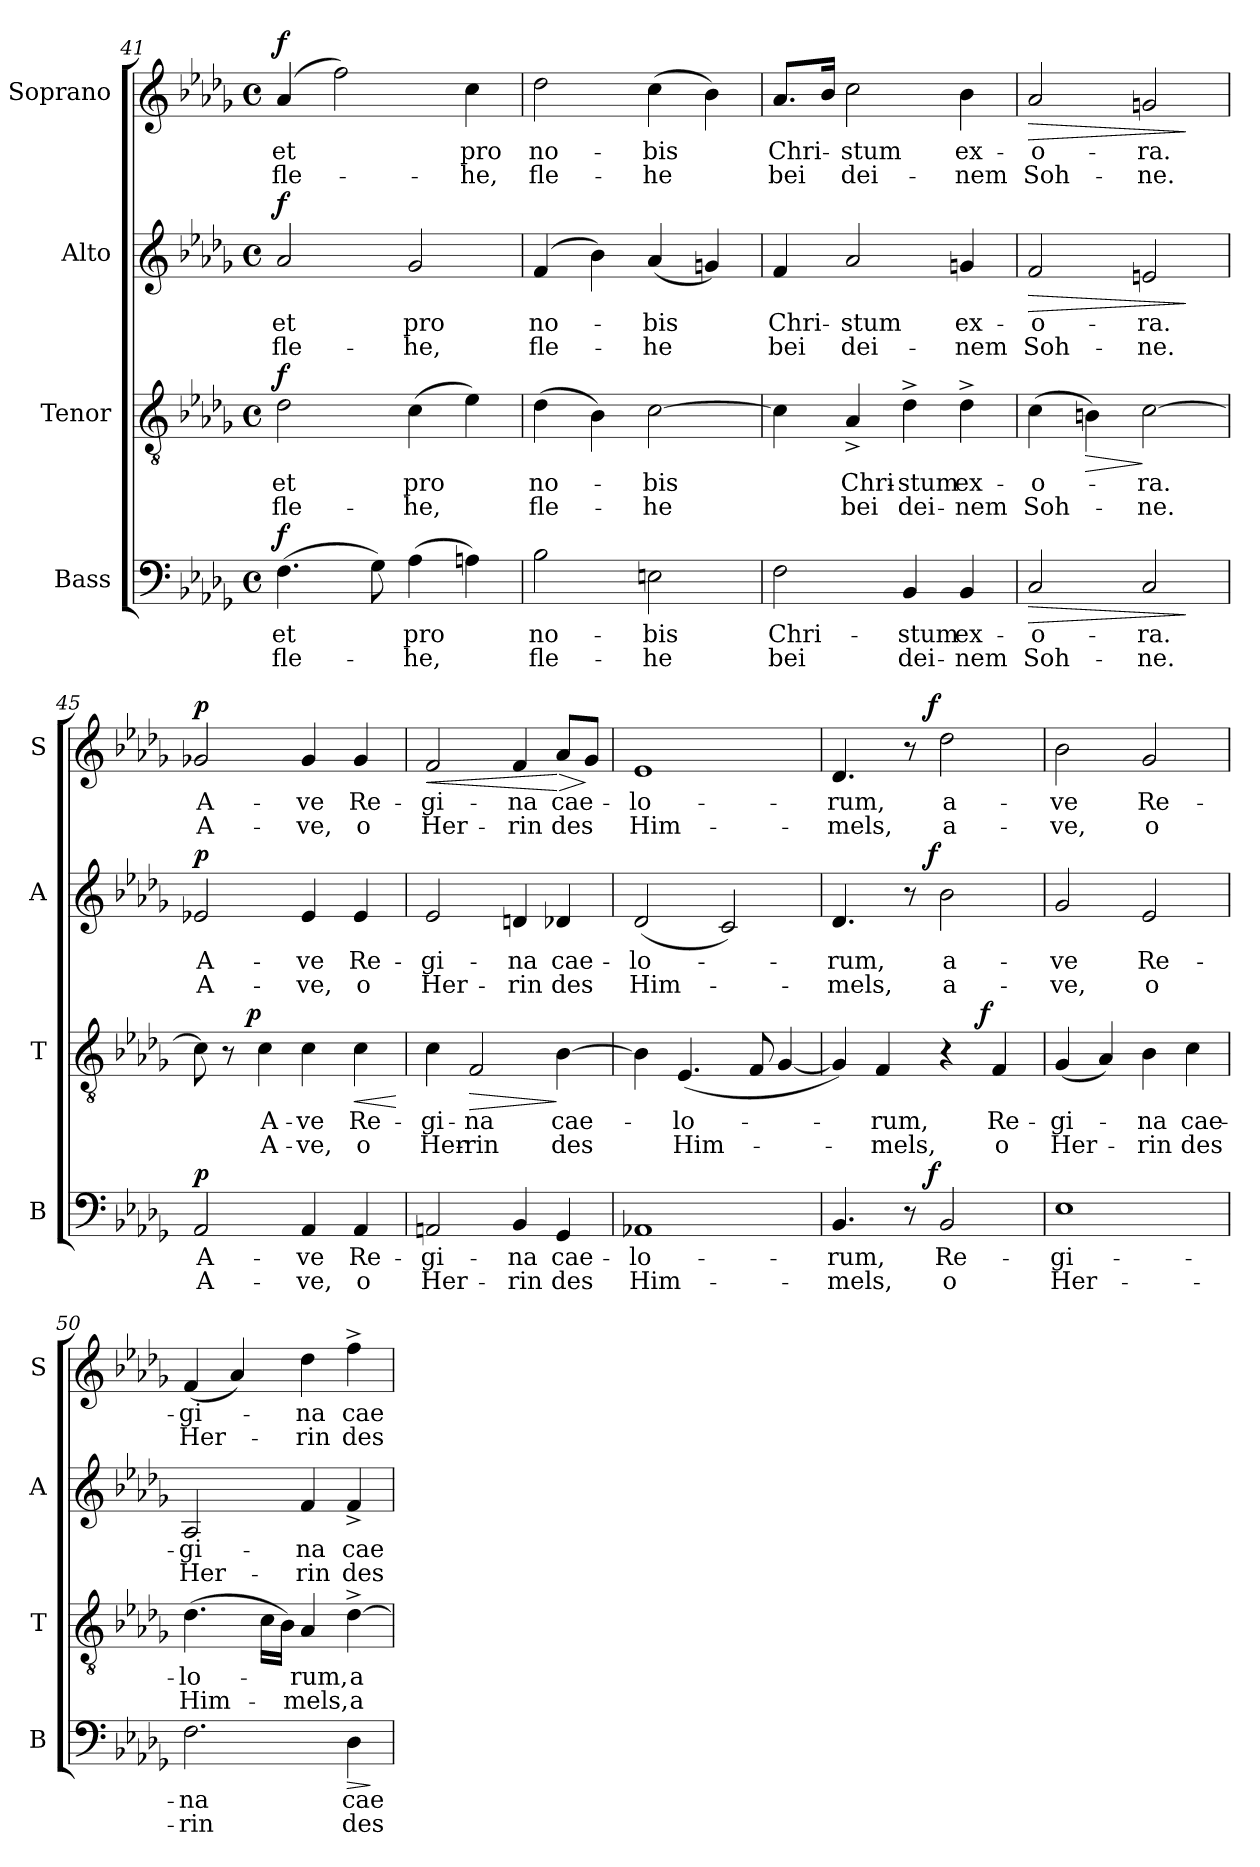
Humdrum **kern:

**kern	**text	**text	**dynam	**kern	**text	**text	**dynam	**kern	**text	**text	**dynam	**kern	**text	**text	**dynam
*part4	*part4	*part4	*part4	*part3	*part3	*part3	*part3	*part2	*part2	*part2	*part2	*part1	*part1	*part1	*part1
*staff4	*staff4	*staff4	*staff4	*staff3	*staff3	*staff3	*staff3	*staff2	*staff2	*staff2	*staff2	*staff1	*staff1	*staff1	*staff1
*I"Bass	*	*	*	*I"Tenor	*	*	*	*I"Alto	*	*	*	*I"Soprano	*	*	*
*I'B	*	*	*	*I'T	*	*	*	*I'A	*	*	*	*I'S	*	*	*
*clefF4	*	*	*	*clefGv2	*	*	*	*clefG2	*	*	*	*clefG2	*	*	*
*k[b-e-a-d-g-]	*	*	*	*k[b-e-a-d-g-]	*	*	*	*k[b-e-a-d-g-]	*	*	*	*k[b-e-a-d-g-]	*	*	*
*D-:	*	*	*	*D-:	*	*	*	*D-:	*	*	*	*D-:	*	*	*
*M4/4	*	*	*	*M4/4	*	*	*	*M4/4	*	*	*	*M4/4	*	*	*
*met(c)	*	*	*	*met(c)	*	*	*	*met(c)	*	*	*	*met(c)	*	*	*
=41	=41	=41	=41	=41	=41	=41	=41	=41	=41	=41	=41	=41	=41	=41	=41
!	!	!	!LO:DY:a	!	!	!	!LO:DY:a	!	!	!	!LO:DY:a	!	!	!	!LO:DY:a
(4.F\	et	fle-	f	2d-\	et	fle-	f	2a-/	et	fle-	f	(4a-/	et	fle-	f
.	.	.	.	.	.	.	.	.	.	.	.	2ff\)	.	.	.
8G-\)	.	.	.	.	.	.	.	.	.	.	.	.	.	.	.
(4A-\	pro	-he,	.	(4c\	pro	-he,	.	2g-/	pro	-he,	.	.	.	.	.
4An\)	.	.	.	4e-\)	.	.	.	.	.	.	.	4cc\	pro	-he,	.
!!LO:PB:g=z
=42	=42	=42	=42	=42	=42	=42	=42	=42	=42	=42	=42	=42	=42	=42	=42
2B-\	no-	fle-	.	(4d-\	no-	fle-	.	(4f/	no-	fle-	.	2dd-\	no-	fle-	.
.	.	.	.	4B-\)	.	.	.	4b-\)	.	.	.	.	.	.	.
2En\	-bis	-he	.	[2c\	-bis	-he	.	(4a-/	-bis	-he	.	(4cc\	-bis	-he	.
.	.	.	.	.	.	.	.	4gn/)	.	.	.	4b-\)	.	.	.
=43	=43	=43	=43	=43	=43	=43	=43	=43	=43	=43	=43	=43	=43	=43	=43
2F\	Chri-	bei	.	4c\]	.	.	.	4f/	Chri-	bei	.	8.a-/L	Chri-	bei	.
.	.	.	.	.	.	.	.	.	.	.	.	16b-/Jk	.	.	.
.	.	.	.	4A-^</	Chri-	bei	.	2a-/	-stum	dei-	.	2cc\	-stum	dei-	.
4BB-/	-stum	dei-	.	4d-^>\	-stum	dei-	.	.	.	.	.	.	.	.	.
4BB-/	ex-	-nem	.	4d-^>\	ex-	-nem	.	4gn/	ex-	-nem	.	4b-\	ex-	-nem	.
=44	=44	=44	=44	=44	=44	=44	=44	=44	=44	=44	=44	=44	=44	=44	=44
!	!	!	!LO:HP:b	!	!	!	!	!	!	!	!LO:HP:b	!	!	!	!LO:HP:b
2C/	-o-	Soh-	>	(4c\	-o-	Soh-	.	2f/	-o-	Soh-	>	2a-/	-o-	Soh-	>
!	!	!	!	!	!	!	!LO:HP:b	!	!	!	!	!	!	!	!
.	.	.	.	4Bn\)	.	.	>	.	.	.	.	.	.	.	.
2C/	-ra.	-ne.	.	[2c\	-ra.	-ne.	]	2en/	-ra.	-ne.	.	2gn/	-ra.	-ne.	.
.	.	.	]	.	.	.	.	.	.	.	]	.	.	.	]
=45	=45	=45	=45	=45	=45	=45	=45	=45	=45	=45	=45	=45	=45	=45	=45
!	!	!	!LO:DY:a	!	!	!	!	!	!	!	!LO:DY:a	!	!	!	!LO:DY:a
*	*	*	*	*^	*	*	*	*	*	*	*	*	*	*	*
2AA-/	A-	A-	p	8c\]	8..ryy	.	.	.	2e-X/	A-	A-	p	2g-X/	A-	A-	p
.	.	.	.	8r	.	.	.	.	.	.	.	.	.	.	.	.
!	!	!	!	!	!	!	!	!LO:DY:a	!	!	!	!	!	!	!	!
.	.	.	.	.	2ryy	.	.	p	.	.	.	.	.	.	.	.
.	.	.	.	4c\	.	A-	A-	.	.	.	.	.	.	.	.	.
4AA-/	-ve	-ve,	.	4c\	.	-ve	-ve,	.	4e-/	-ve	-ve,	.	4g-/	-ve	-ve,	.
.	.	.	.	.	4ryy	.	.	.	.	.	.	.	.	.	.	.
!	!	!	!	!	!	!	!	!LO:HP:b	!	!	!	!	!	!	!	!
4AA-/	Re-	o	.	4c\	.	Re-	o	<	4e-/	Re-	o	.	4g-/	Re-	o	.
.	.	.	.	.	32ryy	.	.	.	.	.	.	.	.	.	.	.
.	.	.	.	.	.	.	.	[	.	.	.	.	.	.	.	.
=46	=46	=46	=46	=46	=46	=46	=46	=46	=46	=46	=46	=46	=46	=46	=46	=46
!	!	!	!	!	!	!	!	!	!	!	!	!	!	!	!	!LO:HP:b
*	*	*	*	*v	*v	*	*	*	*	*	*	*	*	*	*	*
2AAn/	-gi-	Her-	.	4c\	-gi-	Her-	.	2e-/	-gi-	Her-	.	2f/	-gi-	Her-	<
!	!	!	!	!	!	!	!LO:HP:b	!	!	!	!	!	!	!	!
.	.	.	.	2F/	-na	-rin	>	.	.	.	.	.	.	.	.
4BB-/	-na	-rin	.	.	.	.	.	4dn/	-na	-rin	.	4f/	-na	-rin	.
!	!	!	!	!	!	!	!	!	!	!	!	!	!	!	!LO:HP:n=1:b
4GG-/	cae-	des	.	[4B-\	cae-	des	]	4d-X/	cae-	des	.	8a-/L	cae-	des	[ >
.	.	.	.	.	.	.	.	.	.	.	.	8g-/J	.	.	]
=47	=47	=47	=47	=47	=47	=47	=47	=47	=47	=47	=47	=47	=47	=47	=47
1AA-X	-lo-	Him-	.	4B-\]	.	.	.	(2d-/	-lo-	Him-	.	1e-	-lo-	Him-	.
.	.	.	.	(4.E-/	-lo-	Him-	.	.	.	.	.	.	.	.	.
.	.	.	.	.	.	.	.	2c/)	.	.	.	.	.	.	.
.	.	.	.	8F/	.	.	.	.	.	.	.	.	.	.	.
.	.	.	.	[4G-/	.	.	.	.	.	.	.	.	.	.	.
=48	=48	=48	=48	=48	=48	=48	=48	=48	=48	=48	=48	=48	=48	=48	=48
*^	*	*	*	*^	*	*	*	*^	*	*	*	*^	*	*	*
4.BB-/	4...ryy	-rum,	-mels,	.	4G-/])	2ryy	.	.	.	4.d-/	4...ryy	-rum,	-mels,	.	4.d-/	4...ryy	-rum,	-mels,	.
.	.	.	.	.	4F/	.	-rum,	-mels,	.	.	.	.	.	.	.	.	.	.	.
8r	.	.	.	.	.	.	.	.	.	8r	.	.	.	.	8r	.	.	.	.
!	!	!	!	!LO:DY:a	!	!	!	!	!	!	!	!	!	!LO:DY:a	!	!	!	!	!LO:DY:a
.	2ryy	.	.	f	.	.	.	.	.	.	2ryy	.	.	f	.	2ryy	.	.	f
2BB-/	.	Re-	o	.	4r	8..ryy	.	.	.	2b-\	.	a-	a-	.	2dd-\	.	a-	a-	.
!	!	!	!	!	!	!	!	!	!LO:DY:a	!	!	!	!	!	!	!	!	!	!
.	.	.	.	.	.	4ryy	.	.	f	.	.	.	.	.	.	.	.	.	.
.	.	.	.	.	4F/	.	Re-	o	.	.	.	.	.	.	.	.	.	.	.
.	32ryy	.	.	.	.	32ryy	.	.	.	.	32ryy	.	.	.	.	32ryy	.	.	.
*v	*v	*	*	*	*	*	*	*	*	*v	*v	*	*	*	*v	*v	*	*	*
*	*	*	*	*v	*v	*	*	*	*	*	*	*	*	*	*	*
!!LO:LB:g=z
=49	=49	=49	=49	=49	=49	=49	=49	=49	=49	=49	=49	=49	=49	=49	=49
1E-	-gi-	Her-	.	(4G-/	-gi-	Her-	.	2g-/	-ve	-ve,	.	2b-\	-ve	-ve,	.
.	.	.	.	4A-/)	.	.	.	.	.	.	.	.	.	.	.
.	.	.	.	4B-\	-na	-rin	.	2e-/	Re-	o	.	2g-/	Re-	o	.
.	.	.	.	4c\	cae-	des	.	.	.	.	.	.	.	.	.
=50	=50	=50	=50	=50	=50	=50	=50	=50	=50	=50	=50	=50	=50	=50	=50
2.F\	-na	-rin	.	(4.d-\	-lo-	Him-	.	2A-/	-gi-	Her-	.	(4f/	-gi-	Her-	.
.	.	.	.	.	.	.	.	.	.	.	.	4a-/)	.	.	.
.	.	.	.	16c\LL	.	.	.	.	.	.	.	.	.	.	.
.	.	.	.	16B-\JJ)	.	.	.	.	.	.	.	.	.	.	.
.	.	.	.	4A-/	-rum,	-mels,	.	4f/	-na	-rin	.	4dd-\	-na	-rin	.
!	!	!	!LO:HP:b	!	!	!	!	!	!	!	!	!	!	!	!
4D-\	cae-	des	>	[4d-^>\	a-	a-	.	4f^</	cae-	des	.	4ff^>\	cae-	des	.
.	.	.	]	.	.	.	.	.	.	.	.	.	.	.	.
=	=	=	=	=	=	=	=	=	=	=	=	=	=	=	=
*-	*-	*-	*-	*-	*-	*-	*-	*-	*-	*-	*-	*-	*-	*-	*-
